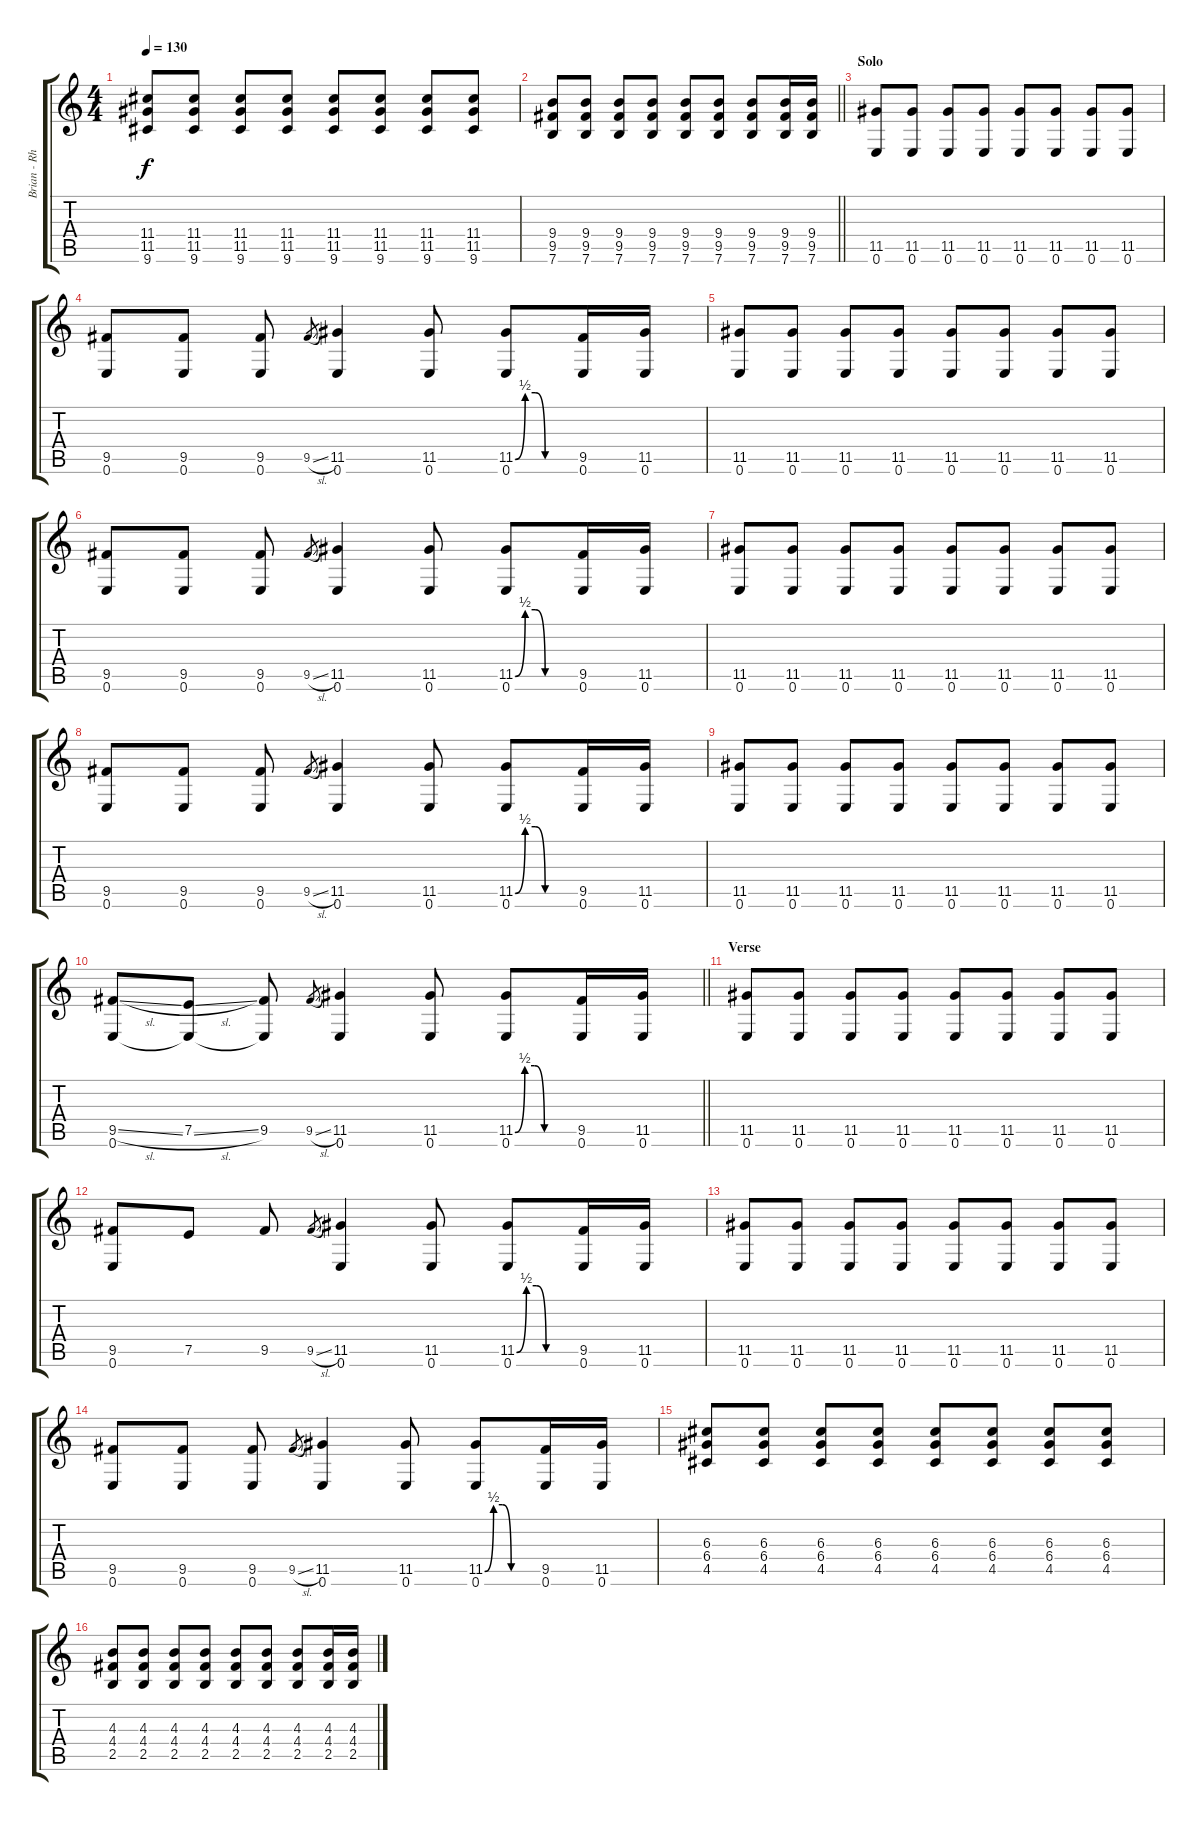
\track ("Brian - Rhythm Guitar" "Brian - Rh") {instrument electricguitarjazz}
\staff {score tabs}
\tuning (E4 B3 G3 D3 A2 E2) {hide}
\ts (4 4)
\tempo 130
\clef g2
\ks c
(11.4 11.5 9.6).8{dy f instrument electricguitarjazz} (11.4 11.5 9.6).8 (11.4 11.5 9.6).8 (11.4 11.5 9.6).8 (11.4 11.5 9.6).8 (11.4 11.5 9.6).8 (11.4 11.5 9.6).8 (11.4 11.5 9.6).8 |
\barLineRight lightlight
(9.4 9.5 7.6).8 (9.4 9.5 7.6).8 (9.4 9.5 7.6).8 (9.4 9.5 7.6).8 (9.4 9.5 7.6).8 (9.4 9.5 7.6).8 (9.4 9.5 7.6).8 (9.4 9.5 7.6).16 (9.4 9.5 7.6).16 |
\section ("" "Solo")
(11.5 0.6).8{instrument electricguitarjazz} (11.5 0.6).8 (11.5 0.6).8 (11.5 0.6).8 (11.5 0.6).8 (11.5 0.6).8 (11.5 0.6).8 (11.5 0.6).8 |
(9.5 0.6).8 (9.5 0.6).8 (9.5 0.6).8 9.5{sl}.8{gr} (11.5 0.6).4 (11.5 0.6).8 (11.5{be (custom 0 0 10 2 20 2 30 0 60 0)} 0.6).8 (9.5 0.6).16 (11.5 0.6).16 |
(11.5 0.6).8 (11.5 0.6).8 (11.5 0.6).8 (11.5 0.6).8 (11.5 0.6).8 (11.5 0.6).8 (11.5 0.6).8 (11.5 0.6).8 |
(9.5 0.6).8 (9.5 0.6).8 (9.5 0.6).8 9.5{sl}.8{gr} (11.5 0.6).4 (11.5 0.6).8 (11.5{be (custom 0 0 10 2 20 2 30 0 60 0)} 0.6).8 (9.5 0.6).16 (11.5 0.6).16 |
(11.5 0.6).8 (11.5 0.6).8 (11.5 0.6).8 (11.5 0.6).8 (11.5 0.6).8 (11.5 0.6).8 (11.5 0.6).8 (11.5 0.6).8 |
(9.5 0.6).8 (9.5 0.6).8 (9.5 0.6).8 9.5{sl}.8{gr} (11.5 0.6).4 (11.5 0.6).8 (11.5{be (custom 0 0 10 2 20 2 30 0 60 0)} 0.6).8 (9.5 0.6).16 (11.5 0.6).16 |
(11.5 0.6).8 (11.5 0.6).8 (11.5 0.6).8 (11.5 0.6).8 (11.5 0.6).8 (11.5 0.6).8 (11.5 0.6).8 (11.5 0.6).8 |
\barLineRight lightlight
(9.5{sl} 0.6).8 (7.5{sl} 0.6{t}).8 (9.5 0.6{t}).8 9.5{sl}.8{gr} (11.5 0.6).4 (11.5 0.6).8 (11.5{be (custom 0 0 10 2 20 2 30 0 60 0)} 0.6).8 (9.5 0.6).16 (11.5 0.6).16 |
\section ("" "Verse")
(11.5 0.6).8 (11.5 0.6).8 (11.5 0.6).8 (11.5 0.6).8 (11.5 0.6).8 (11.5 0.6).8 (11.5 0.6).8 (11.5 0.6).8 |
(9.5 0.6).8 7.5.8 9.5.8 9.5{sl}.8{gr} (11.5 0.6).4 (11.5 0.6).8 (11.5{be (custom 0 0 10 2 20 2 30 0 60 0)} 0.6).8 (9.5 0.6).16 (11.5 0.6).16 |
(11.5 0.6).8 (11.5 0.6).8 (11.5 0.6).8 (11.5 0.6).8 (11.5 0.6).8 (11.5 0.6).8 (11.5 0.6).8 (11.5 0.6).8 |
(9.5 0.6).8 (9.5 0.6).8 (9.5 0.6).8 9.5{sl}.8{gr} (11.5 0.6).4 (11.5 0.6).8 (11.5{be (custom 0 0 10 2 20 2 30 0 60 0)} 0.6).8 (9.5 0.6).16 (11.5 0.6).16 |
(6.3 6.4 4.5).8{instrument electricguitarjazz} (6.3 6.4 4.5).8 (6.3 6.4 4.5).8 (6.3 6.4 4.5).8 (6.3 6.4 4.5).8 (6.3 6.4 4.5).8 (6.3 6.4 4.5).8 (6.3 6.4 4.5).8 |
(4.3 4.4 2.5).8 (4.3 4.4 2.5).8 (4.3 4.4 2.5).8 (4.3 4.4 2.5).8 (4.3 4.4 2.5).8 (4.3 4.4 2.5).8 (4.3 4.4 2.5).8 (4.3 4.4 2.5).16 (4.3 4.4 2.5).16
